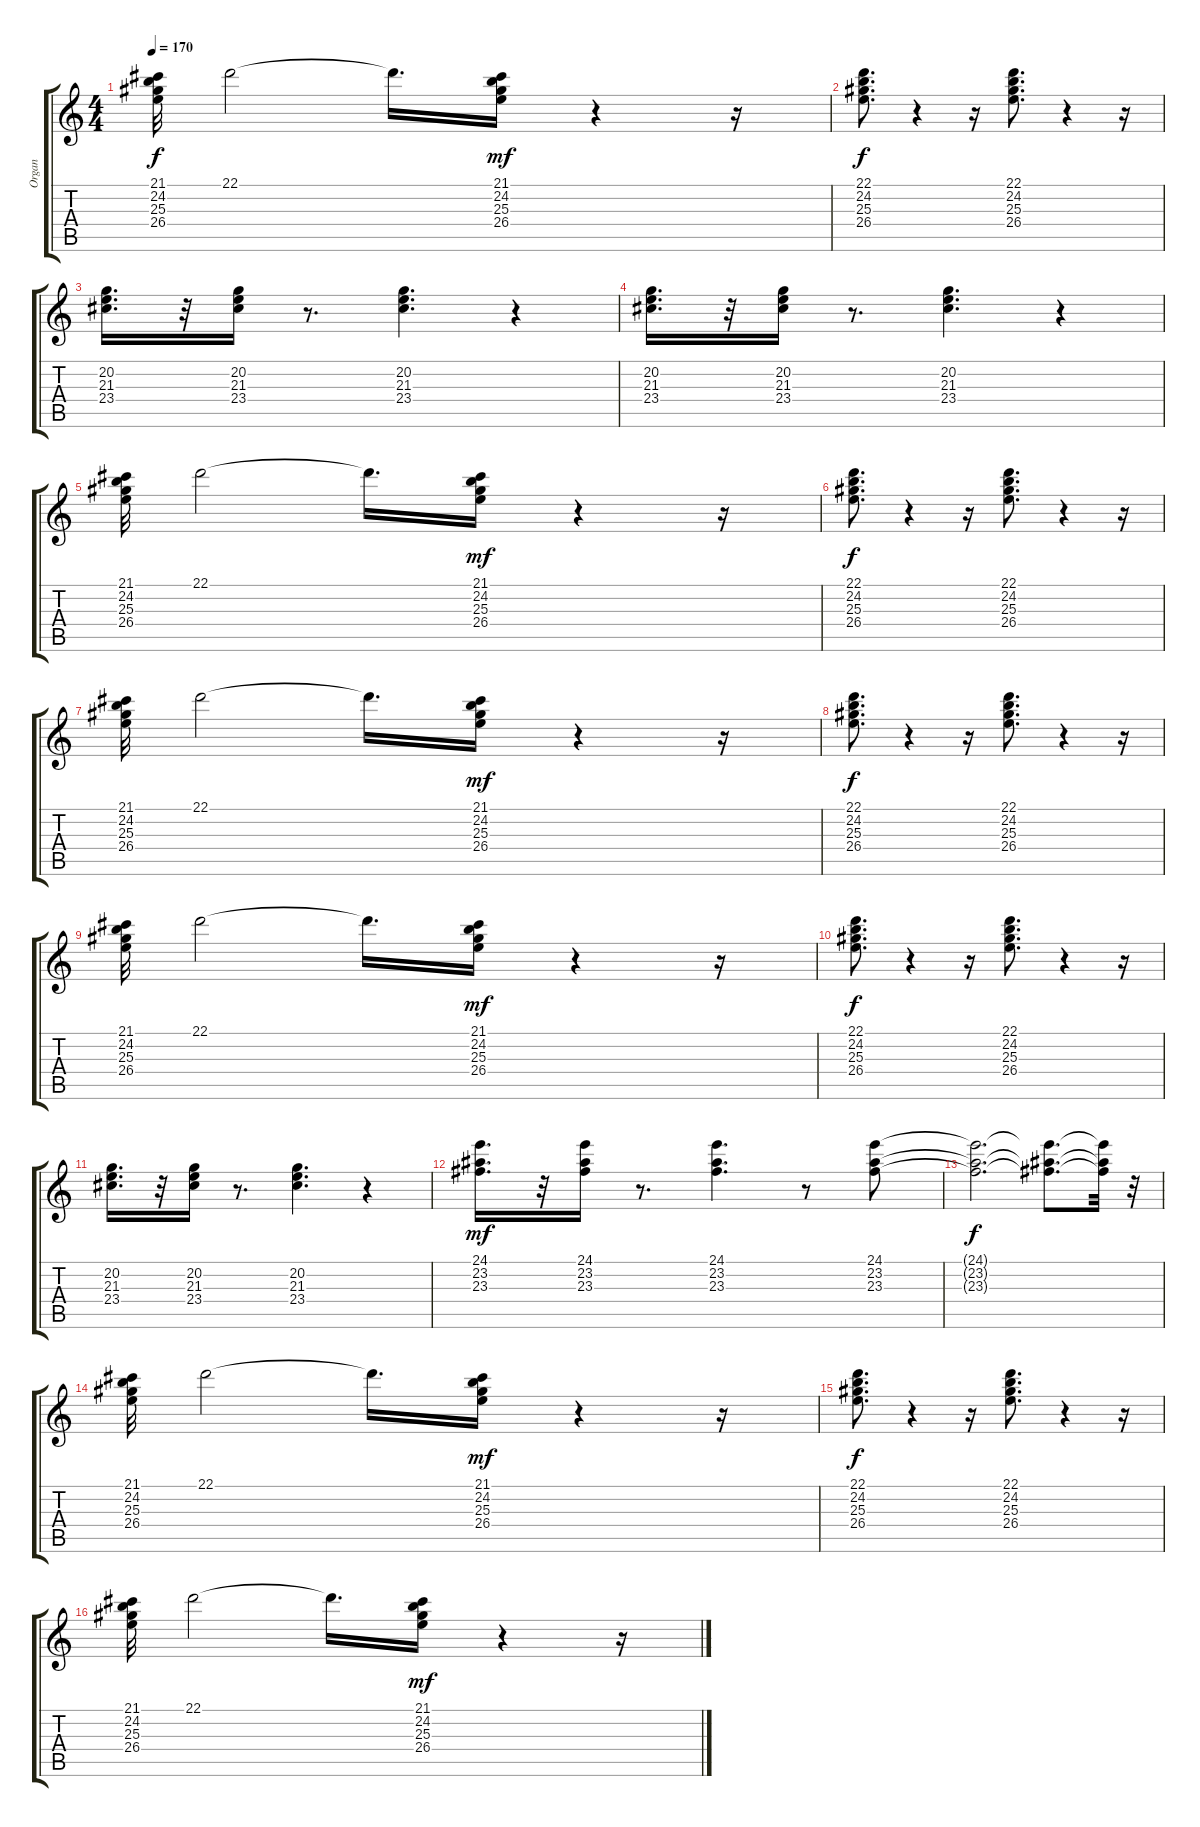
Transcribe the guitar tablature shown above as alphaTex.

\track ("Organ" "Organ") {instrument rockorgan}
\staff {score tabs}
\tuning (E4 B3 G3 D3 A2 E2) {hide}
\ts (4 4)
\tempo 170
\clef g2
\ks c
(21.1 24.2 25.3 26.4).32{dy f} 22.1.2 22.1{t}.16{d} (21.1 24.2 25.3 26.4).16{dy mf} r.4 r.16 |
(22.1 24.2 25.3 26.4).8{d dy f} r.4 r.16 (22.1 24.2 25.3 26.4).8{d} r.4 r.16 |
(20.2 21.3 23.4).16{d} r.32 (20.2 21.3 23.4).16 r.8{d} (20.2 21.3 23.4).4{d} r.4 |
(20.2 21.3 23.4).16{d} r.32 (20.2 21.3 23.4).16 r.8{d} (20.2 21.3 23.4).4{d} r.4 |
(21.1 24.2 25.3 26.4).32 22.1.2 22.1{t}.16{d} (21.1 24.2 25.3 26.4).16{dy mf} r.4 r.16 |
(22.1 24.2 25.3 26.4).8{d dy f} r.4 r.16 (22.1 24.2 25.3 26.4).8{d} r.4 r.16 |
(21.1 24.2 25.3 26.4).32 22.1.2 22.1{t}.16{d} (21.1 24.2 25.3 26.4).16{dy mf} r.4 r.16 |
(22.1 24.2 25.3 26.4).8{d dy f} r.4 r.16 (22.1 24.2 25.3 26.4).8{d} r.4 r.16 |
(21.1 24.2 25.3 26.4).32 22.1.2 22.1{t}.16{d} (21.1 24.2 25.3 26.4).16{dy mf} r.4 r.16 |
(22.1 24.2 25.3 26.4).8{d dy f} r.4 r.16 (22.1 24.2 25.3 26.4).8{d} r.4 r.16 |
(20.2 21.3 23.4).16{d} r.32 (20.2 21.3 23.4).16 r.8{d} (20.2 21.3 23.4).4{d} r.4 |
(24.1 23.2 23.3).16{d dy mf} r.32 (24.1 23.2 23.3).16 r.8{d} (24.1 23.2 23.3).4{d} r.8 (24.1 23.2 23.3).8 |
(24.1{t} 23.2{t} 23.3{t}).2{d dy f} (24.1{t} 23.2{t} 23.3{t}).8{d} (24.1{t} 23.2{t} 23.3{t}).32 r.32 |
(21.1 24.2 25.3 26.4).32 22.1.2 22.1{t}.16{d} (21.1 24.2 25.3 26.4).16{dy mf} r.4 r.16 |
(22.1 24.2 25.3 26.4).8{d dy f} r.4 r.16 (22.1 24.2 25.3 26.4).8{d} r.4 r.16 |
(21.1 24.2 25.3 26.4).32 22.1.2 22.1{t}.16{d} (21.1 24.2 25.3 26.4).16{dy mf} r.4 r.16
